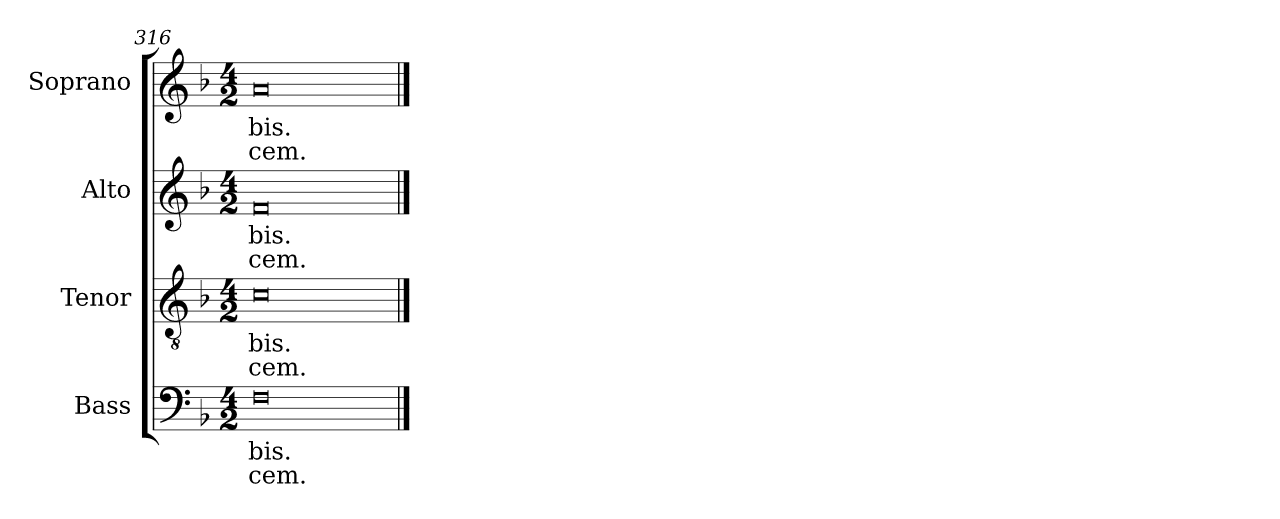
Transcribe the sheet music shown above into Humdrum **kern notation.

**kern	**text	**text	**kern	**text	**text	**kern	**text	**text	**kern	**text	**text
*part4	*part4	*part4	*part3	*part3	*part3	*part2	*part2	*part2	*part1	*part1	*part1
*staff4	*staff4	*staff4	*staff3	*staff3	*staff3	*staff2	*staff2	*staff2	*staff1	*staff1	*staff1
*I"Bass	*	*	*I"Tenor	*	*	*I"Alto	*	*	*I"Soprano	*	*
*I'B.	*	*	*I'T.	*	*	*I'A.	*	*	*I'S.	*	*
*clefF4	*	*	*clefGv2	*	*	*clefG2	*	*	*clefG2	*	*
*	*	*	*ITrd7c12	*	*	*	*	*	*	*	*
*k[b-]	*	*	*k[b-]	*	*	*k[b-]	*	*	*k[b-]	*	*
*F:	*	*	*F:	*	*	*F:	*	*	*F:	*	*
*M4/2	*	*	*M4/2	*	*	*M4/2	*	*	*M4/2	*	*
=316	=316	=316	=316	=316	=316	=316	=316	=316	=316	=316	=316
!	!LO:LY:b:color=#000000	!LO:LY:b:color=#000000	!	!	!	!	!	!	!	!	!
!	!	!	!	!LO:LY:b:color=#000000	!LO:LY:b:color=#000000	!	!	!	!	!	!
!	!	!	!	!	!	!	!LO:LY:b:color=#000000	!LO:LY:b:color=#000000	!	!	!
!	!	!	!	!	!	!	!	!	!	!LO:LY:b:color=#000000	!LO:LY:b:color=#000000
0Fi	-bis.	-cem.	0Ci	-bis.	-cem.	0fi	-bis.	-cem.	0ai	-bis.	-cem.
==	==	==	==	==	==	==	==	==	==	==	==
*-	*-	*-	*-	*-	*-	*-	*-	*-	*-	*-	*-
